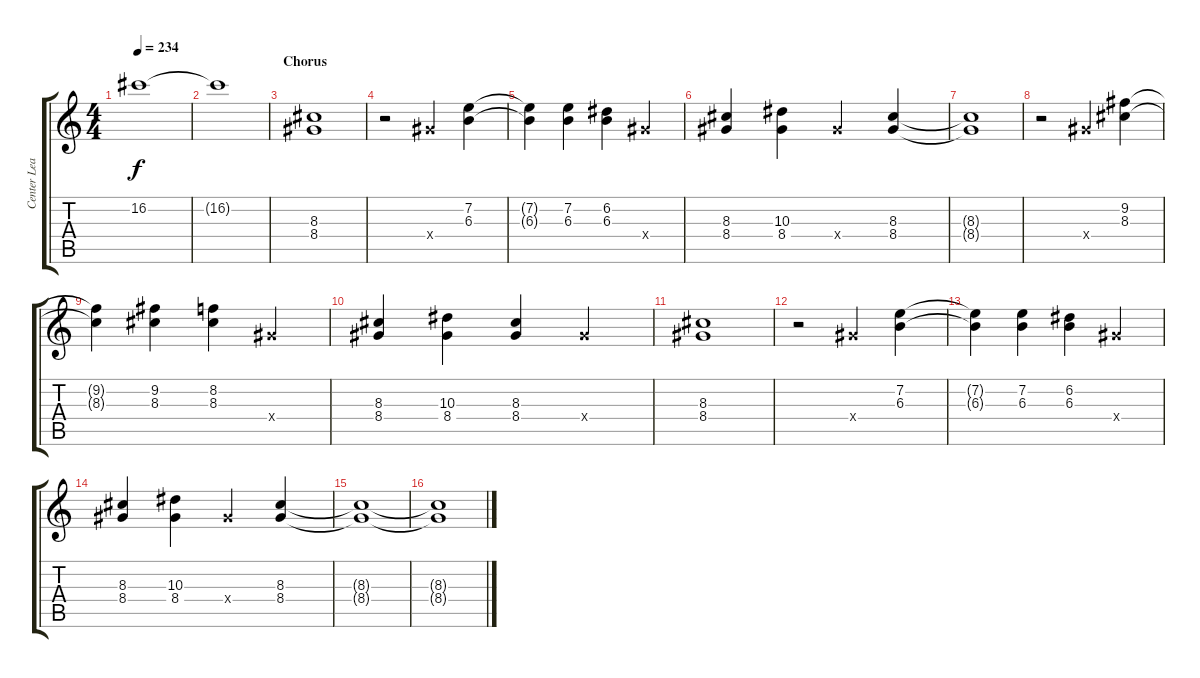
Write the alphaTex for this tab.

\track ("Center Lead 1" "Center Lea") {instrument overdrivenguitar}
\staff {score tabs}
\tuning (D4 A3 F3 C3 G2 C2) {hide}
\ts (4 4)
\tempo 234
\clef g2
\ks aminor
16.2{t}.1{dy f} |
16.2{t}.1 |
\section ("" "Chorus")
(8.3 8.4).1 |
r.2 8.4{x}.4 (7.2 6.3).4 |
(7.2{t} 6.3{t}).4 (7.2 6.3).4 (6.2 6.3).4 8.4{x}.4 |
(8.3 8.4).4 (10.3 8.4).4 8.4{x}.4 (8.3 8.4).4 |
(8.3{t} 8.4{t}).1 |
r.2 8.4{x}.4 (9.2 8.3).4 |
(9.2{t} 8.3{t}).4 (9.2 8.3).4 (8.2 8.3).4 8.4{x}.4 |
(8.3 8.4).4 (10.3 8.4).4 (8.3 8.4).4 8.4{x}.4 |
(8.3 8.4).1 |
r.2 8.4{x}.4 (7.2 6.3).4 |
(7.2{t} 6.3{t}).4 (7.2 6.3).4 (6.2 6.3).4 8.4{x}.4 |
(8.3 8.4).4 (10.3 8.4).4 8.4{x}.4 (8.3 8.4).4 |
(8.3{t} 8.4{t}).1 |
(8.3{t} 8.4{t}).1
